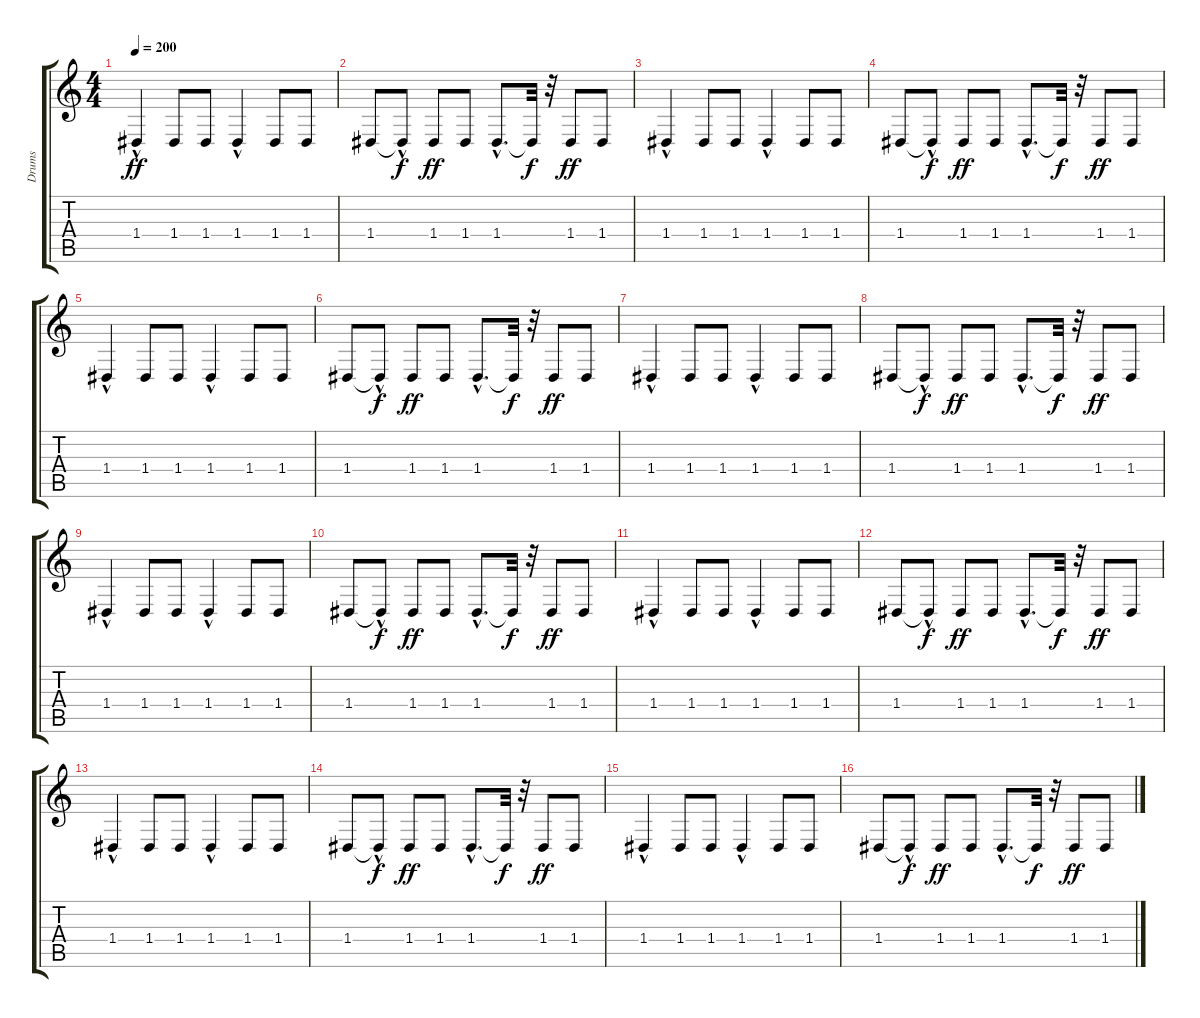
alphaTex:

\track ("Drums" "Drums") {instrument acousticgrandpiano}
\staff {score tabs}
\tuning (E4 B3 G3 D3 A2 E2) {hide}
\ts (4 4)
\tempo 200
\clef g2
\ks c
1.4{hac}.4{dy ff} 1.4.8 1.4.8 1.4{hac}.4 1.4.8 1.4.8 |
1.4.8 1.4{hac t}.8{dy f} 1.4.8{dy ff} 1.4.8 1.4{hac}.8{d} 1.4{t}.32{dy f} r.32 1.4.8{dy ff} 1.4.8 |
1.4{hac}.4 1.4.8 1.4.8 1.4{hac}.4 1.4.8 1.4.8 |
1.4.8 1.4{hac t}.8{dy f} 1.4.8{dy ff} 1.4.8 1.4{hac}.8{d} 1.4{t}.32{dy f} r.32 1.4.8{dy ff} 1.4.8 |
1.4{hac}.4 1.4.8 1.4.8 1.4{hac}.4 1.4.8 1.4.8 |
1.4.8 1.4{hac t}.8{dy f} 1.4.8{dy ff} 1.4.8 1.4{hac}.8{d} 1.4{t}.32{dy f} r.32 1.4.8{dy ff} 1.4.8 |
1.4{hac}.4 1.4.8 1.4.8 1.4{hac}.4 1.4.8 1.4.8 |
1.4.8 1.4{hac t}.8{dy f} 1.4.8{dy ff} 1.4.8 1.4{hac}.8{d} 1.4{t}.32{dy f} r.32 1.4.8{dy ff} 1.4.8 |
1.4{hac}.4{volume 16} 1.4.8{volume 15} 1.4.8{volume 15} 1.4{hac}.4{volume 14} 1.4.8{volume 14} 1.4.8{volume 13} |
1.4.8{volume 13} 1.4{hac t}.8{dy f volume 12} 1.4.8{dy ff volume 12} 1.4.8{volume 12} 1.4{hac}.8{d volume 12} 1.4{t}.32{dy f} r.32 1.4.8{dy ff volume 11} 1.4.8{volume 10} |
1.4{hac}.4{volume 10} 1.4.8{volume 10} 1.4.8{volume 9} 1.4{hac}.4{volume 9} 1.4.8{volume 9} 1.4.8{volume 8} |
1.4.8{volume 8} 1.4{hac t}.8{dy f} 1.4.8{dy ff} 1.4.8 1.4{hac}.8{d} 1.4{t}.32{dy f} r.32 1.4.8{dy ff} 1.4.8 |
1.4{hac}.4{volume 8} 1.4.8{volume 7} 1.4.8{volume 7} 1.4{hac}.4{volume 7} 1.4.8{volume 6} 1.4.8{volume 6} |
1.4.8{volume 6} 1.4{hac t}.8{dy f volume 6} 1.4.8{dy ff volume 6} 1.4.8{volume 5} 1.4{hac}.8{d volume 5} 1.4{t}.32{dy f} r.32 1.4.8{dy ff volume 4} 1.4.8{volume 4} |
1.4{hac}.4{volume 4} 1.4.8{volume 3} 1.4.8{volume 3} 1.4{hac}.4{volume 3} 1.4.8{volume 2} 1.4.8{volume 2} |
1.4.8{volume 2} 1.4{hac t}.8{dy f} 1.4.8{dy ff} 1.4.8 1.4{hac}.8{d} 1.4{t}.32{dy f} r.32 1.4.8{dy ff} 1.4.8
